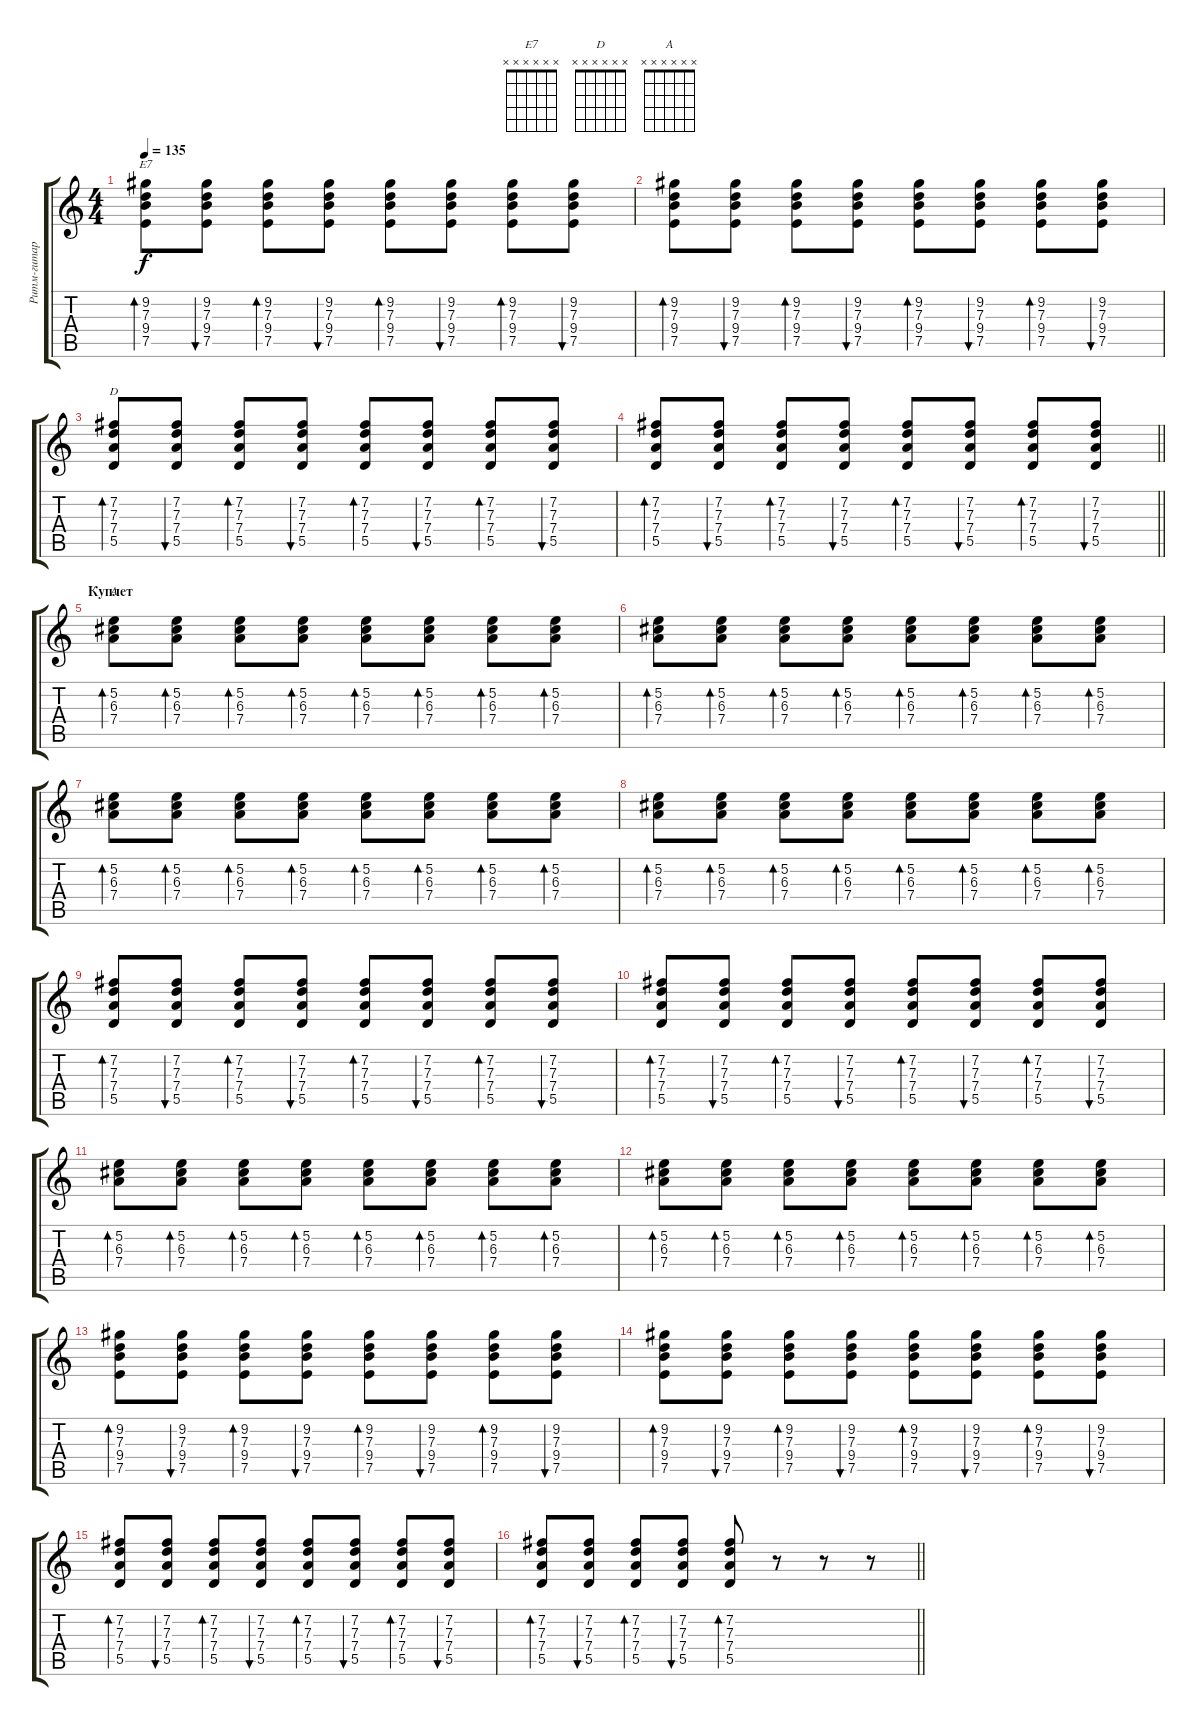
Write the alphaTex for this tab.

\track ("Ритм-гитара" "Ритм-гитар") {instrument acousticguitarsteel}
\staff {score tabs}
\tuning (E4 B3 G3 D3 A2 E2) {hide}
\chord ("E7" x x x x x x)
\chord ("D" x x x x x x)
\chord ("A" x x x x x x)
\ts (4 4)
\tempo 135
\clef g2
\ks c
(9.2 7.3 9.4 7.5).8{bd 60 ch "E7" dy f} (9.2 7.3 9.4 7.5).8{bu 60} (9.2 7.3 9.4 7.5).8{bd 60} (9.2 7.3 9.4 7.5).8{bu 60} (9.2 7.3 9.4 7.5).8{bd 60} (9.2 7.3 9.4 7.5).8{bu 60} (9.2 7.3 9.4 7.5).8{bd 60} (9.2 7.3 9.4 7.5).8{bu 60} |
(9.2 7.3 9.4 7.5).8{bd 60} (9.2 7.3 9.4 7.5).8{bu 60} (9.2 7.3 9.4 7.5).8{bd 60} (9.2 7.3 9.4 7.5).8{bu 60} (9.2 7.3 9.4 7.5).8{bd 60} (9.2 7.3 9.4 7.5).8{bu 60} (9.2 7.3 9.4 7.5).8{bd 60} (9.2 7.3 9.4 7.5).8{bu 60} |
(7.2 7.3 7.4 5.5).8{bd 60 ch "D"} (7.2 7.3 7.4 5.5).8{bu 60} (7.2 7.3 7.4 5.5).8{bd 60} (7.2 7.3 7.4 5.5).8{bu 60} (7.2 7.3 7.4 5.5).8{bd 60} (7.2 7.3 7.4 5.5).8{bu 60} (7.2 7.3 7.4 5.5).8{bd 60} (7.2 7.3 7.4 5.5).8{bu 60} |
\barLineRight lightlight
(7.2 7.3 7.4 5.5).8{bd 60} (7.2 7.3 7.4 5.5).8{bu 60} (7.2 7.3 7.4 5.5).8{bd 60} (7.2 7.3 7.4 5.5).8{bu 60} (7.2 7.3 7.4 5.5).8{bd 60} (7.2 7.3 7.4 5.5).8{bu 60} (7.2 7.3 7.4 5.5).8{bd 60} (7.2 7.3 7.4 5.5).8{bu 60} |
\section ("" "Куплет")
(5.2 6.3 7.4).8{bd 60 ch "A"} (5.2 6.3 7.4).8{bd 60} (5.2 6.3 7.4).8{bd 60} (5.2 6.3 7.4).8{bd 60} (5.2 6.3 7.4).8{bd 60} (5.2 6.3 7.4).8{bd 60} (5.2 6.3 7.4).8{bd 60} (5.2 6.3 7.4).8{bd 60} |
(5.2 6.3 7.4).8{bd 60} (5.2 6.3 7.4).8{bd 60} (5.2 6.3 7.4).8{bd 60} (5.2 6.3 7.4).8{bd 60} (5.2 6.3 7.4).8{bd 60} (5.2 6.3 7.4).8{bd 60} (5.2 6.3 7.4).8{bd 60} (5.2 6.3 7.4).8{bd 60} |
(5.2 6.3 7.4).8{bd 60} (5.2 6.3 7.4).8{bd 60} (5.2 6.3 7.4).8{bd 60} (5.2 6.3 7.4).8{bd 60} (5.2 6.3 7.4).8{bd 60} (5.2 6.3 7.4).8{bd 60} (5.2 6.3 7.4).8{bd 60} (5.2 6.3 7.4).8{bd 60} |
(5.2 6.3 7.4).8{bd 60} (5.2 6.3 7.4).8{bd 60} (5.2 6.3 7.4).8{bd 60} (5.2 6.3 7.4).8{bd 60} (5.2 6.3 7.4).8{bd 60} (5.2 6.3 7.4).8{bd 60} (5.2 6.3 7.4).8{bd 60} (5.2 6.3 7.4).8{bd 60} |
(7.2 7.3 7.4 5.5).8{bd 60} (7.2 7.3 7.4 5.5).8{bu 60} (7.2 7.3 7.4 5.5).8{bd 60} (7.2 7.3 7.4 5.5).8{bu 60} (7.2 7.3 7.4 5.5).8{bd 60} (7.2 7.3 7.4 5.5).8{bu 60} (7.2 7.3 7.4 5.5).8{bd 60} (7.2 7.3 7.4 5.5).8{bu 60} |
(7.2 7.3 7.4 5.5).8{bd 60} (7.2 7.3 7.4 5.5).8{bu 60} (7.2 7.3 7.4 5.5).8{bd 60} (7.2 7.3 7.4 5.5).8{bu 60} (7.2 7.3 7.4 5.5).8{bd 60} (7.2 7.3 7.4 5.5).8{bu 60} (7.2 7.3 7.4 5.5).8{bd 60} (7.2 7.3 7.4 5.5).8{bu 60} |
(5.2 6.3 7.4).8{bd 60} (5.2 6.3 7.4).8{bd 60} (5.2 6.3 7.4).8{bd 60} (5.2 6.3 7.4).8{bd 60} (5.2 6.3 7.4).8{bd 60} (5.2 6.3 7.4).8{bd 60} (5.2 6.3 7.4).8{bd 60} (5.2 6.3 7.4).8{bd 60} |
(5.2 6.3 7.4).8{bd 60} (5.2 6.3 7.4).8{bd 60} (5.2 6.3 7.4).8{bd 60} (5.2 6.3 7.4).8{bd 60} (5.2 6.3 7.4).8{bd 60} (5.2 6.3 7.4).8{bd 60} (5.2 6.3 7.4).8{bd 60} (5.2 6.3 7.4).8{bd 60} |
(9.2 7.3 9.4 7.5).8{bd 60} (9.2 7.3 9.4 7.5).8{bu 60} (9.2 7.3 9.4 7.5).8{bd 60} (9.2 7.3 9.4 7.5).8{bu 60} (9.2 7.3 9.4 7.5).8{bd 60} (9.2 7.3 9.4 7.5).8{bu 60} (9.2 7.3 9.4 7.5).8{bd 60} (9.2 7.3 9.4 7.5).8{bu 60} |
(9.2 7.3 9.4 7.5).8{bd 60} (9.2 7.3 9.4 7.5).8{bu 60} (9.2 7.3 9.4 7.5).8{bd 60} (9.2 7.3 9.4 7.5).8{bu 60} (9.2 7.3 9.4 7.5).8{bd 60} (9.2 7.3 9.4 7.5).8{bu 60} (9.2 7.3 9.4 7.5).8{bd 60} (9.2 7.3 9.4 7.5).8{bu 60} |
(7.2 7.3 7.4 5.5).8{bd 60} (7.2 7.3 7.4 5.5).8{bu 60} (7.2 7.3 7.4 5.5).8{bd 60} (7.2 7.3 7.4 5.5).8{bu 60} (7.2 7.3 7.4 5.5).8{bd 60} (7.2 7.3 7.4 5.5).8{bu 60} (7.2 7.3 7.4 5.5).8{bd 60} (7.2 7.3 7.4 5.5).8{bu 60} |
\barLineRight lightlight
(7.2 7.3 7.4 5.5).8{bd 60} (7.2 7.3 7.4 5.5).8{bu 60} (7.2 7.3 7.4 5.5).8{bd 60} (7.2 7.3 7.4 5.5).8{bu 60} (7.2 7.3 7.4 5.5).8{bd 60} r.8 r.8 r.8
